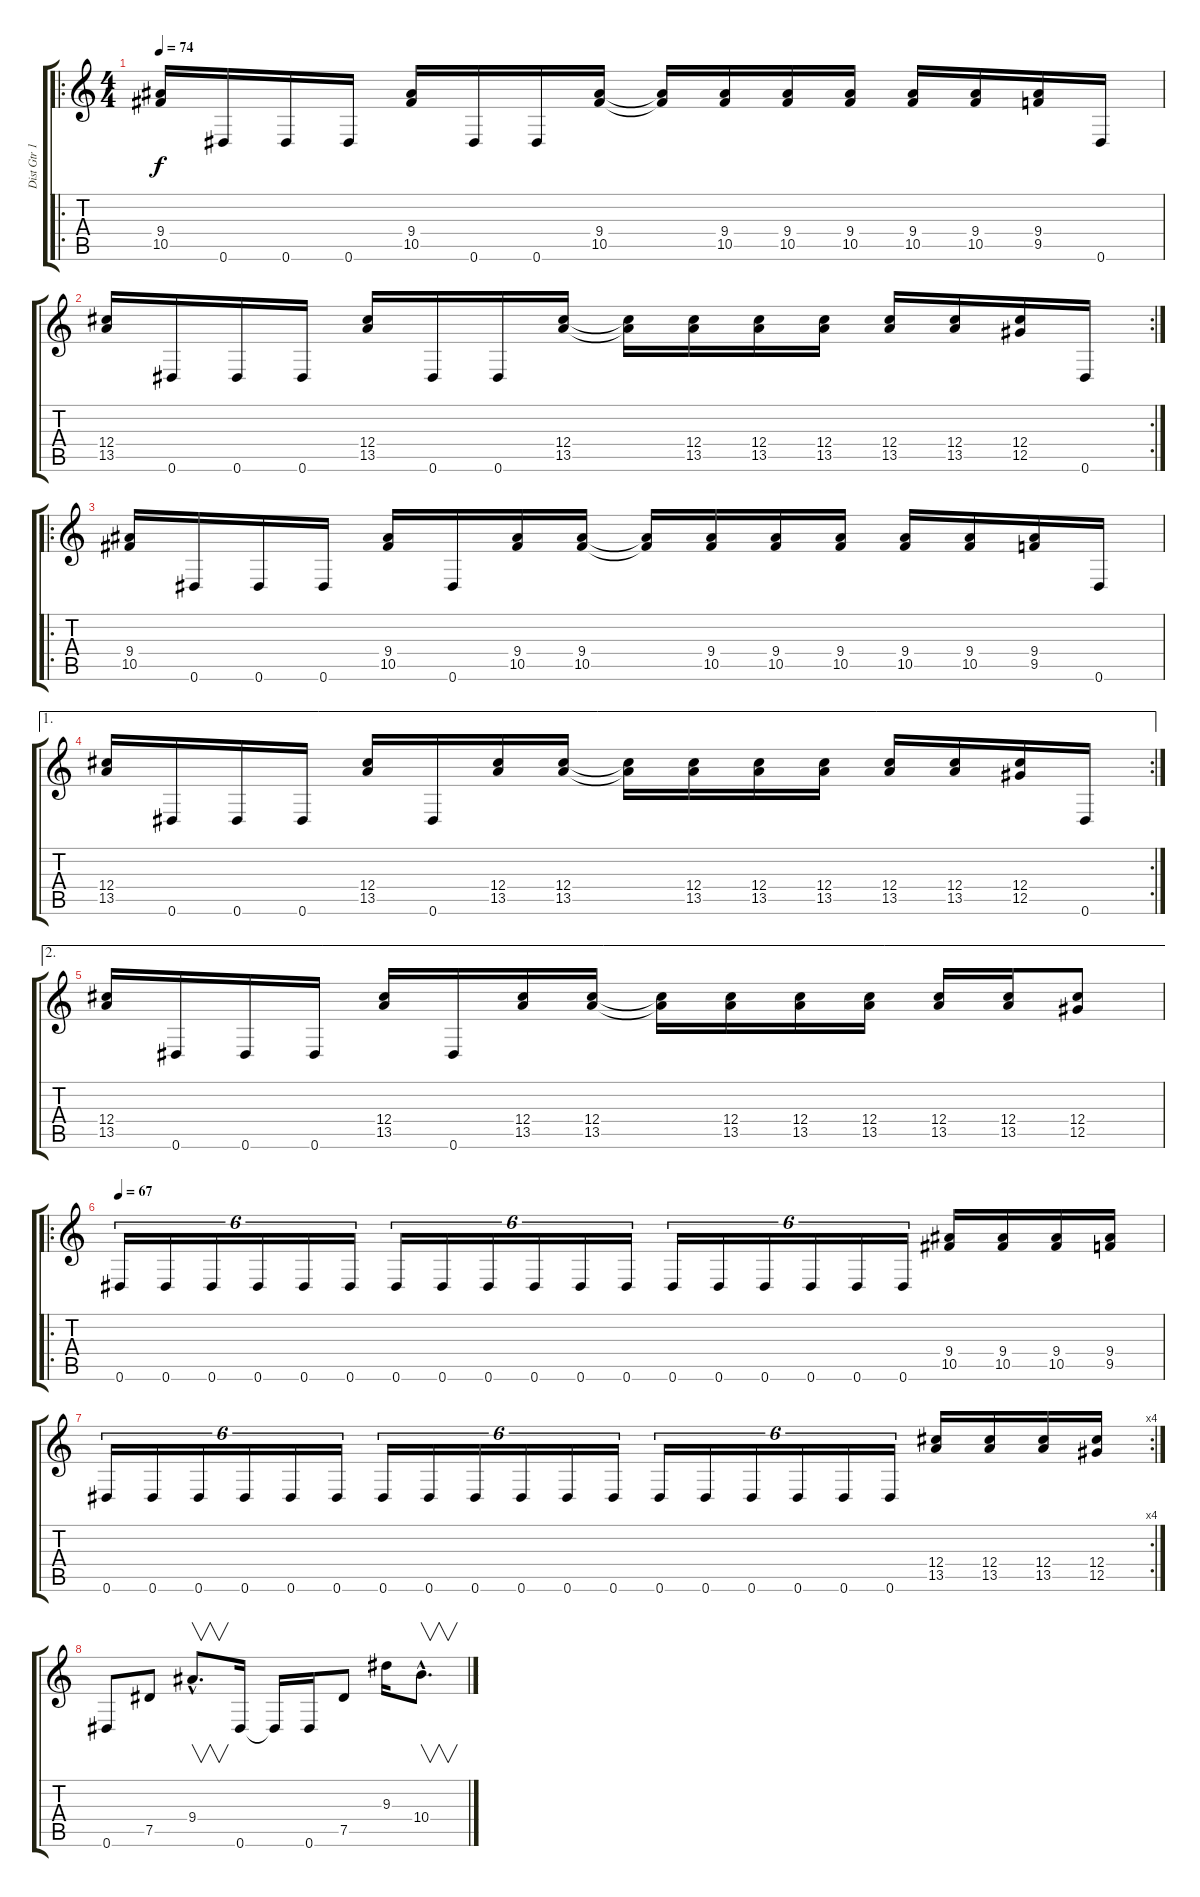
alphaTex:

\track ("Dist Gtr 1" "Dist Gtr 1") {instrument distortionguitar}
\staff {score tabs}
\tuning (Eb4 Bb3 Gb3 Db3 Ab2 Eb2) {hide}
\ro
\ts (4 4)
\tempo 74
\clef g2
\ks c
(9.4 10.5).16{dy f instrument distortionguitar} 0.6.16 0.6.16 0.6.16 (9.4 10.5).16 0.6.16 0.6.16 (9.4 10.5).16 (9.4{t} 10.5{t}).16 (9.4 10.5).16 (9.4 10.5).16 (9.4 10.5).16 (9.4 10.5).16 (9.4 10.5).16 (9.4 9.5).16 0.6.16 |
\rc 2
(12.4 13.5).16 0.6.16 0.6.16 0.6.16 (12.4 13.5).16 0.6.16 0.6.16 (12.4 13.5).16 (12.4{t} 13.5{t}).16 (12.4 13.5).16 (12.4 13.5).16 (12.4 13.5).16 (12.4 13.5).16 (12.4 13.5).16 (12.4 12.5).16 0.6.16 |
\ro
(9.4 10.5).16 0.6.16 0.6.16 0.6.16 (9.4 10.5).16 0.6.16 (9.4 10.5).16 (9.4 10.5).16 (9.4{t} 10.5{t}).16 (9.4 10.5).16 (9.4 10.5).16 (9.4 10.5).16 (9.4 10.5).16 (9.4 10.5).16 (9.4 9.5).16 0.6.16 |
\ae 1
\rc 2
(12.4 13.5).16 0.6.16 0.6.16 0.6.16 (12.4 13.5).16 0.6.16 (12.4 13.5).16 (12.4 13.5).16 (12.4{t} 13.5{t}).16 (12.4 13.5).16 (12.4 13.5).16 (12.4 13.5).16 (12.4 13.5).16 (12.4 13.5).16 (12.4 12.5).16 0.6.16 |
\ae 2
(12.4 13.5).16 0.6.16 0.6.16 0.6.16 (12.4 13.5).16 0.6.16 (12.4 13.5).16 (12.4 13.5).16 (12.4{t} 13.5{t}).16 (12.4 13.5).16 (12.4 13.5).16 (12.4 13.5).16 (12.4 13.5).16 (12.4 13.5).16 (12.4 12.5).8 |
\ro
\tempo 67
0.6.16{tu (6 4)} 0.6.16{tu (6 4)} 0.6.16{tu (6 4)} 0.6.16{tu (6 4)} 0.6.16{tu (6 4)} 0.6.16{tu (6 4)} 0.6.16{tu (6 4)} 0.6.16{tu (6 4)} 0.6.16{tu (6 4)} 0.6.16{tu (6 4)} 0.6.16{tu (6 4)} 0.6.16{tu (6 4)} 0.6.16{tu (6 4)} 0.6.16{tu (6 4)} 0.6.16{tu (6 4)} 0.6.16{tu (6 4)} 0.6.16{tu (6 4)} 0.6.16{tu (6 4)} (9.4 10.5).16 (9.4 10.5).16 (9.4 10.5).16 (9.4 9.5).16 |
\rc 4
0.6.16{tu (6 4)} 0.6.16{tu (6 4)} 0.6.16{tu (6 4)} 0.6.16{tu (6 4)} 0.6.16{tu (6 4)} 0.6.16{tu (6 4)} 0.6.16{tu (6 4)} 0.6.16{tu (6 4)} 0.6.16{tu (6 4)} 0.6.16{tu (6 4)} 0.6.16{tu (6 4)} 0.6.16{tu (6 4)} 0.6.16{tu (6 4)} 0.6.16{tu (6 4)} 0.6.16{tu (6 4)} 0.6.16{tu (6 4)} 0.6.16{tu (6 4)} 0.6.16{tu (6 4)} (12.4 13.5).16 (12.4 13.5).16 (12.4 13.5).16 (12.4 12.5).16 |
0.6.8 7.5.8 9.4{hac}.8{v d} 0.6.16 0.6{t}.16 0.6.16 7.5.8 9.3.16 10.4{hac}.8{v d}
